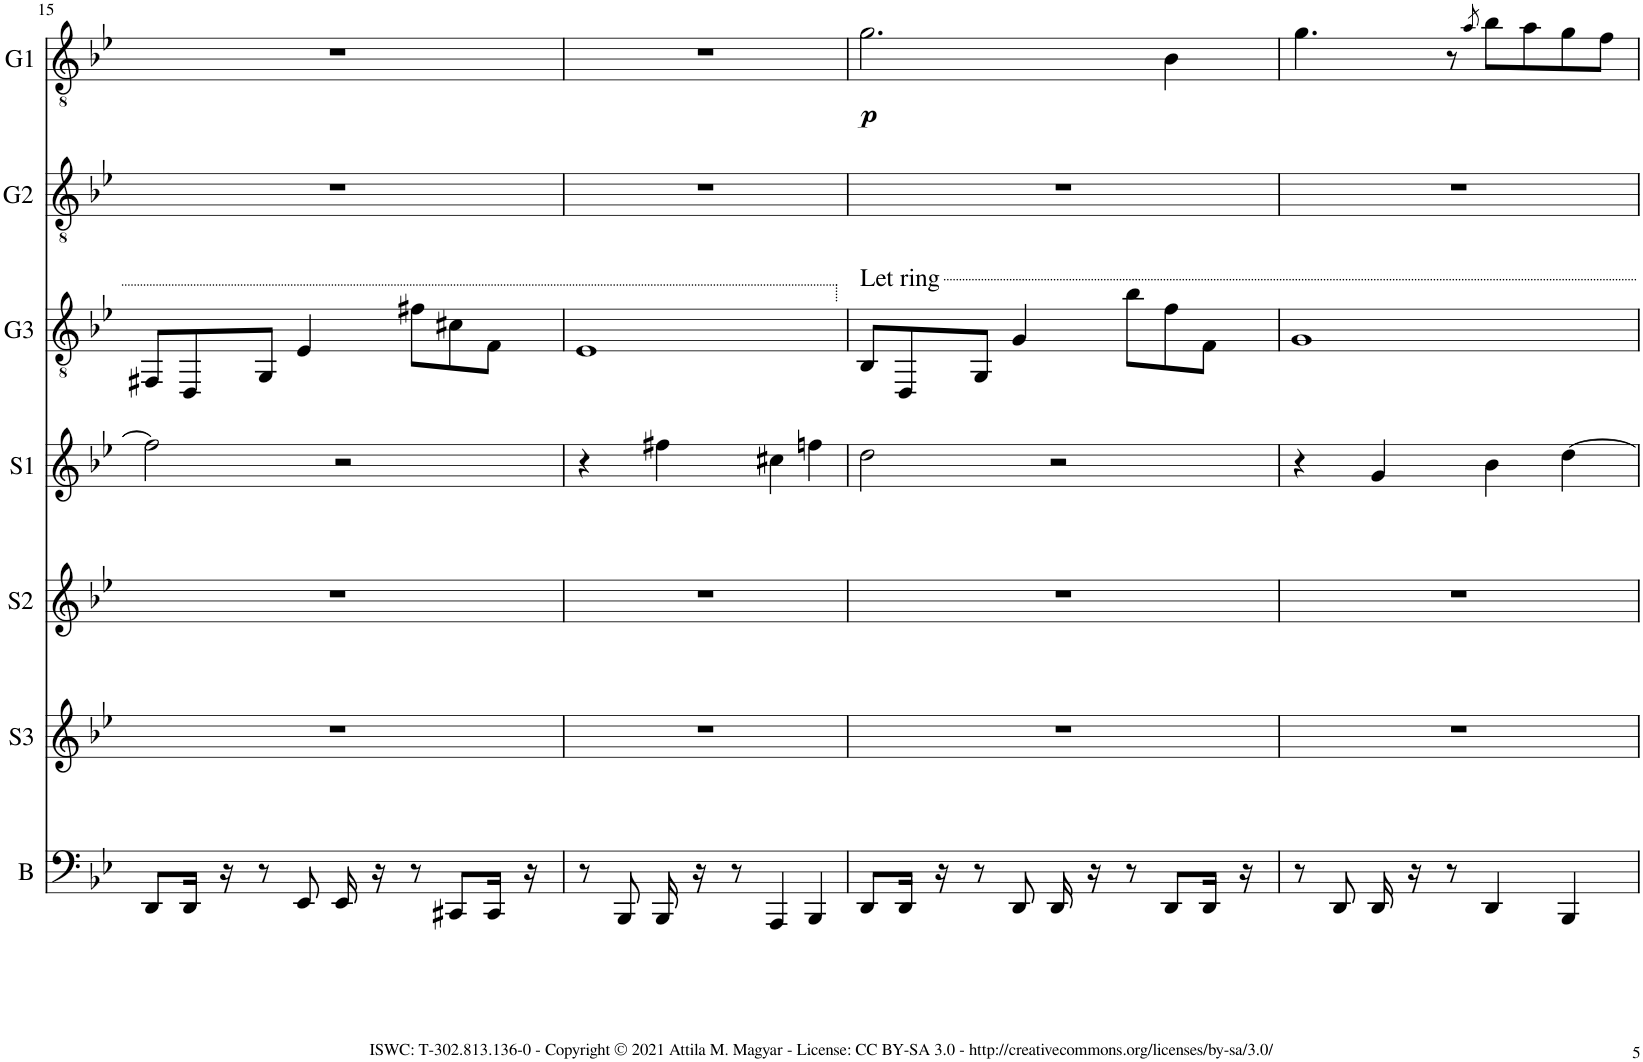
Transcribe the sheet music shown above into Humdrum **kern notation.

**kern	**kern	**kern	**kern	**kern	**kern	**kern	**dynam
*part7	*part6	*part5	*part4	*part3	*part2	*part1	*part1
*staff7	*staff6	*staff5	*staff4	*staff3	*staff2	*staff1	*staff1
*I"Bass	*I"Synth 3 (smooth pad)	*I"Synth 2 (saw)	*I"Synth 1 (electric piano)	*I"Guitar 3 (D std.)	*I"Guitar 2 (D std.)	*I"Guitar 1 (D std.)	*
*I'B	*I'S3	*I'S2	*I'S1	*I'G3	*I'G2	*I'G1	*
!!LO:PB:g=z
*clefF4	*clefG2	*clefG2	*clefG2	*clefGv2	*clefGv2	*clefGv2	*
*k[b-e-]	*k[b-e-]	*k[b-e-]	*k[b-e-]	*k[b-e-]	*k[b-e-]	*k[b-e-]	*
*M4/4	*M4/4	*M4/4	*M4/4	*M4/4	*M4/4	*M4/4	*
=15	=15	=15	=15	=15	=15	=15	=15
8DD/L	1r	1r	2ff#\]	8FF#X/L	1r	1r	.
16DD/Jk	.	.	.	8DD/	.	.	.
16r	.	.	.	.	.	.	.
8r	.	.	.	8GG/J	.	.	.
8EE-/	.	.	.	4E-/	.	.	.
16EE-/	.	.	2r	.	.	.	.
16r	.	.	.	.	.	.	.
8r	.	.	.	8f#X\L	.	.	.
8CC#X/L	.	.	.	8c#X\	.	.	.
16CC#/Jk	.	.	.	8F\J	.	.	.
16r	.	.	.	.	.	.	.
=16	=16	=16	=16	=16	=16	=16	=16
8r	1r	1r	4r	1E-	1r	1r	.
8BBB-/	.	.	.	.	.	.	.
16BBB-/	.	.	4ff#X\	.	.	.	.
16r	.	.	.	.	.	.	.
8r	.	.	.	.	.	.	.
4AAA/	.	.	4cc#X\	.	.	.	.
4BBB-/	.	.	4ffn\	.	.	.	.
=17	=17	=17	=17	=17	=17	=17	=17
!	!	!	!	!LO:TX:a:t=Let ring	!	!	!
!	!	!	!	!	!	!	!LO:DY:b
8DD/L	1r	1r	2dd\	8BB-/L	1r	2.g\	p
16DD/Jk	.	.	.	8DD/	.	.	.
16r	.	.	.	.	.	.	.
8r	.	.	.	8GG/J	.	.	.
8DD/	.	.	.	4G/	.	.	.
16DD/	.	.	2r	.	.	.	.
16r	.	.	.	.	.	.	.
8r	.	.	.	8b-\L	.	.	.
8DD/L	.	.	.	8f\	.	4B-\	.
16DD/Jk	.	.	.	8F\J	.	.	.
16r	.	.	.	.	.	.	.
=18	=18	=18	=18	=18	=18	=18	=18
8r	1r	1r	4r	1G	1r	4.g\	.
8DD/	.	.	.	.	.	.	.
16DD/	.	.	4g/	.	.	.	.
16r	.	.	.	.	.	.	.
8r	.	.	.	.	.	8r	.
.	.	.	.	.	.	8qa/	.
4DD/	.	.	4b-\	.	.	8b-\L	.
.	.	.	.	.	.	8a\	.
4BBB-/	.	.	[4dd\	.	.	8g\	.
.	.	.	.	.	.	8f\J	.
=	=	=	=	=	=	=	=
*-	*-	*-	*-	*-	*-	*-	*-
